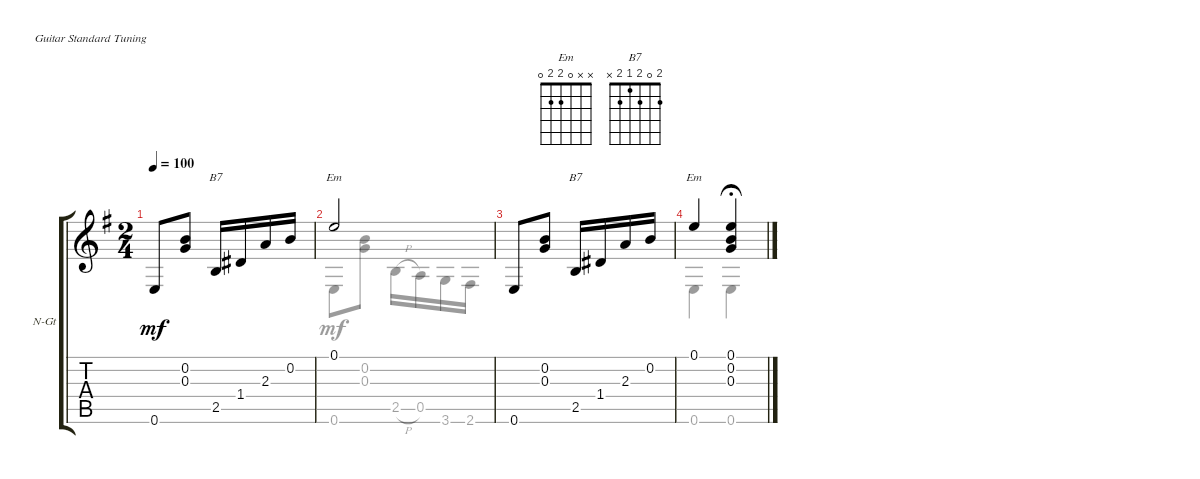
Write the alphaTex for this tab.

\defaultSystemsLayout 4
\bracketExtendMode groupsimilarinstruments
\firstSystemTrackNameOrientation horizontal
\otherSystemsTrackNameOrientation horizontal
\track ("Guitar" "N-Gt") {instrument acousticguitarnylon}
\staff {score tabs}
\tuning (E4 B3 G3 D3 A2 E2)
\chord ("Em" x x 0 2 2 0)
\chord ("B7" 2 0 2 1 2 x)
\voice
\ts (2 4)
\tempo 100
\clef g2
\ks g
0.6.8{dy mf} (0.3 0.2).8 2.5.16{ch "B7"} 1.4.16 2.3.16 0.2.16 |
0.1.2{ch "Em"} |
0.6.8 (0.3 0.2).8 2.5.16{ch "B7"} 1.4.16 2.3.16 0.2.16 |
0.1.4{ch "Em"} (0.1 0.2 0.3).4{fermata (medium 0.5)}
\voice
\clef g2
\ottava regular
\simile none
\ks g
|
0.6.8 (0.3 0.2).8 2.5{h}.16 0.5.16 3.6.16 2.6.16 |
|
0.6.4 0.6.4{fermata (medium 0.5)}
